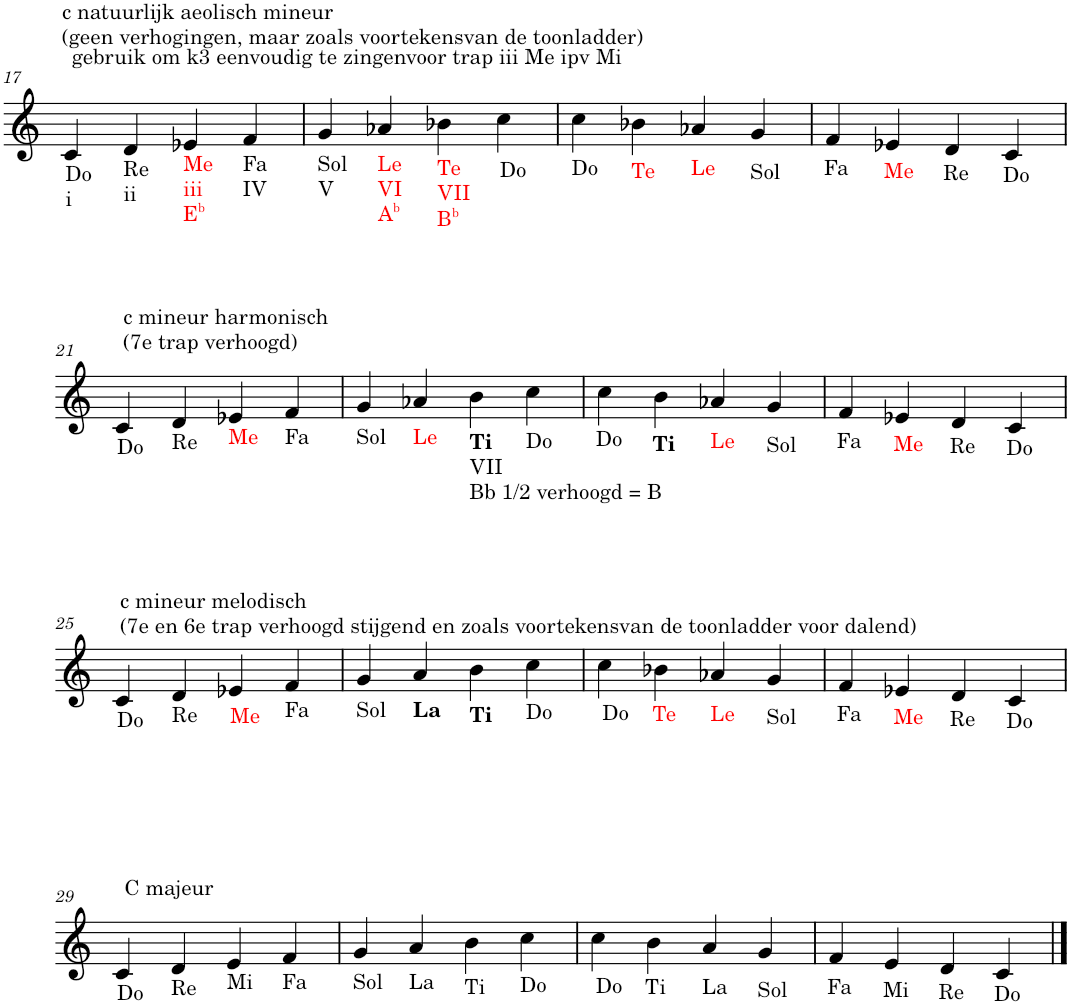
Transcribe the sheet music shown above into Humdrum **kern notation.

**kern
*part1
*staff1
*I"Piano
*I'Pno.
!!LO:PB:g=z
*clefG2
*k[]
*M4/4
=17
!LO:TX:a:t=c natuurlijk aeolisch mineur
!LO:TX:a:t=(geen verhogingen, maar zoals voortekensvan de toonladder)
!LO:TX:b:t=Do
!LO:TX:b:t=i
!LO:TX:a:t=gebruik om k3 eenvoudig te zingenvoor trap iii Me ipv Mi
4c/
!LO:TX:b:t=Re
!LO:TX:b:t=ii
4d/
!LO:TX:b:color=#FF0000:t=Me
!LO:TX:b:t=iii
!LO:TX:b:t=E
!LO:TX:b:t=b
4e-X/
!LO:TX:b:t=Fa
!LO:TX:b:t=IV
4f/
=18
!LO:TX:b:t=Sol
!LO:TX:b:t=V
4g/
!LO:TX:b:color=#FF0000:t=Le
!LO:TX:b:t=VI
!LO:TX:b:t=A
!LO:TX:b:t=b
4a-X/
!LO:TX:b:color=#FF0000:t=Te
!LO:TX:b:t=VII
!LO:TX:b:t=B
!LO:TX:b:t=b
4b-X\
!LO:TX:b:t=Do
4cc\
=19
!LO:TX:b:t=Do
4cc\
!LO:TX:b:color=#FF0000:t=Te
4b-X\
!LO:TX:b:color=#FF0000:t=Le
4a-X/
!LO:TX:b:t=Sol
4g/
=20
!LO:TX:b:t=Fa
4f/
!LO:TX:b:color=#FF0000:t=Me
4e-X/
!LO:TX:b:t=Re
4d/
!LO:TX:b:t=Do
4c/
!!LO:LB:g=z
=21
!LO:TX:a:t=c mineur harmonisch
!LO:TX:a:t=(7e trap verhoogd)
!LO:TX:b:t=Do
4c/
!LO:TX:b:t=Re
4d/
!LO:TX:b:color=#FF0000:t=Me
4e-X/
!LO:TX:b:t=Fa
4f/
=22
!LO:TX:b:t=Sol
4g/
!LO:TX:b:color=#FF0000:t=Le
4a-X/
!LO:TX:b:B:t=Ti
!LO:TX:b:t=VII
!LO:TX:b:t=Bb 1/2 verhoogd = B
4b\
!LO:TX:b:t=Do
4cc\
=23
!LO:TX:b:t=Do
4cc\
!LO:TX:b:B:t=Ti
4b\
!LO:TX:b:color=#FF0000:t=Le
4a-X/
!LO:TX:b:t=Sol
4g/
=24
!LO:TX:b:t=Fa
4f/
!LO:TX:b:color=#FF0000:t=Me
4e-X/
!LO:TX:b:t=Re
4d/
!LO:TX:b:t=Do
4c/
!!LO:LB:g=z
=25
!LO:TX:a:t=c mineur melodisch
!LO:TX:a:t=(7e en 6e trap verhoogd stijgend en zoals voortekensvan de toonladder voor dalend)
!LO:TX:b:t=Do
4c/
!LO:TX:b:t=Re
4d/
!LO:TX:b:color=#FF0000:t=Me
4e-X/
!LO:TX:b:t=Fa
4f/
=26
!LO:TX:b:t=Sol
4g/
!LO:TX:b:B:t=La
4a/
!LO:TX:b:B:t=Ti
4b\
!LO:TX:b:t=Do
4cc\
=27
!LO:TX:b:t=Do
4cc\
!LO:TX:b:color=#FF0000:t=Te
4b-X\
!LO:TX:b:color=#FF0000:t=Le
4a-X/
!LO:TX:b:t=Sol
4g/
=28
!LO:TX:b:t=Fa
4f/
!LO:TX:b:color=#FF0000:t=Me
4e-X/
!LO:TX:b:t=Re
4d/
!LO:TX:b:t=Do
4c/
!!LO:LB:g=z
=29
*k[]
!LO:TX:a:t=C majeur
!LO:TX:b:t=Do
4c/
!LO:TX:b:t=Re
4d/
!LO:TX:b:t=Mi
4e/
!LO:TX:b:t=Fa
4f/
=30
!LO:TX:b:t=Sol
4g/
!LO:TX:b:t=La
4a/
!LO:TX:b:t=Ti
4b\
!LO:TX:b:t=Do
4cc\
=31
!LO:TX:b:t=Do
4cc\
!LO:TX:b:t=Ti
4b\
!LO:TX:b:t=La
4a/
!LO:TX:b:t=Sol
4g/
=32
!LO:TX:b:t=Fa
4f/
!LO:TX:b:t=Mi
4e/
!LO:TX:b:t=Re
4d/
!LO:TX:b:t=Do
4c/
==
*-
